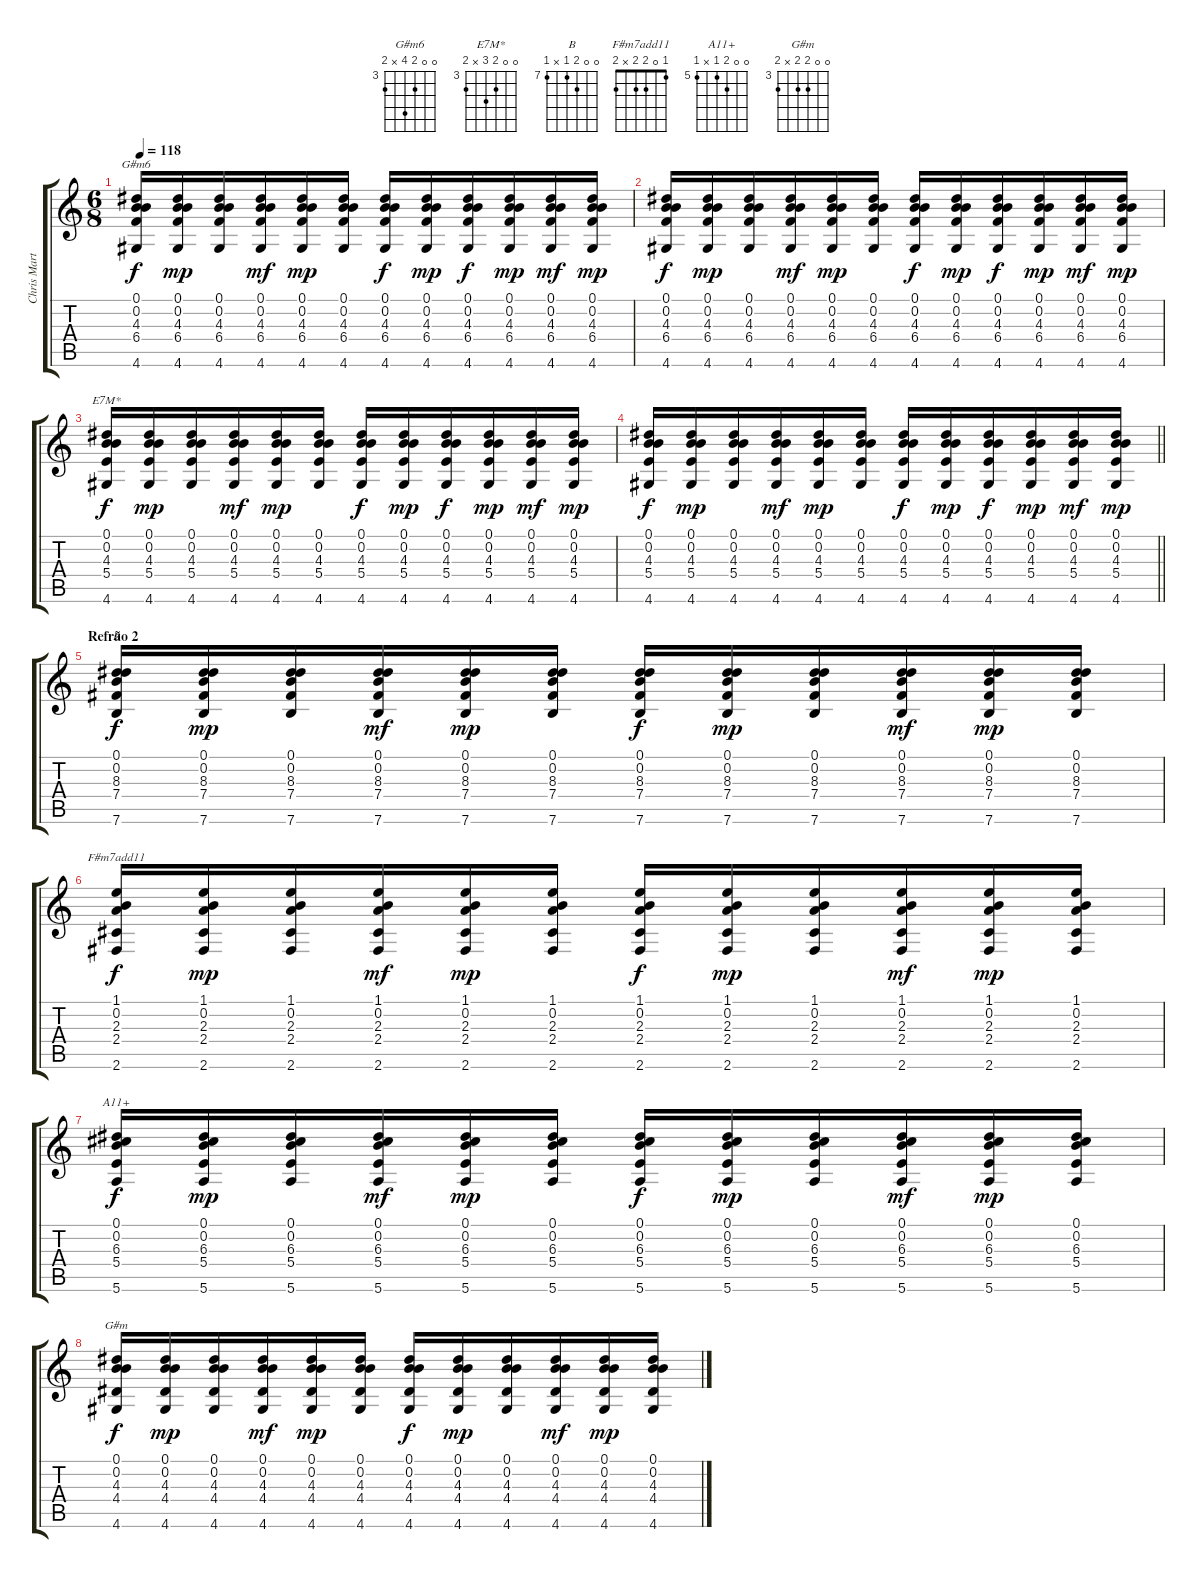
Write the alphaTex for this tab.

\track ("Chris Martin (violão folk)" "Chris Mart") {instrument acousticguitarsteel}
\staff {score tabs}
\tuning (Eb4 B3 G3 B2 A2 E2) {hide}
\chord ("G#m6" 0 0 4 6 x 4) {firstfret 3}
\chord ("E7M*" 0 0 4 5 x 4) {firstfret 3}
\chord ("B" 0 0 8 7 x 7) {firstfret 7}
\chord ("F#m7add11" 1 0 2 2 x 2)
\chord ("A11+" 0 0 6 5 x 5) {firstfret 5}
\chord ("G#m" 0 0 4 4 x 4) {firstfret 3}
\ts (6 8)
\tempo 118
\clef g2
\ks c
(0.1 0.2 4.3 6.4 4.6).16{ch "G#m6" dy f} (0.1 0.2 4.3 6.4 4.6).16{dy mp} (0.1 0.2 4.3 6.4 4.6).16 (0.1 0.2 4.3 6.4 4.6).16{dy mf} (0.1 0.2 4.3 6.4 4.6).16{dy mp} (0.1 0.2 4.3 6.4 4.6).16 (0.1 0.2 4.3 6.4 4.6).16{dy f} (0.1 0.2 4.3 6.4 4.6).16{dy mp} (0.1 0.2 4.3 6.4 4.6).16{dy f} (0.1 0.2 4.3 6.4 4.6).16{dy mp} (0.1 0.2 4.3 6.4 4.6).16{dy mf} (0.1 0.2 4.3 6.4 4.6).16{dy mp} |
(0.1 0.2 4.3 6.4 4.6).16{dy f} (0.1 0.2 4.3 6.4 4.6).16{dy mp} (0.1 0.2 4.3 6.4 4.6).16 (0.1 0.2 4.3 6.4 4.6).16{dy mf} (0.1 0.2 4.3 6.4 4.6).16{dy mp} (0.1 0.2 4.3 6.4 4.6).16 (0.1 0.2 4.3 6.4 4.6).16{dy f} (0.1 0.2 4.3 6.4 4.6).16{dy mp} (0.1 0.2 4.3 6.4 4.6).16{dy f} (0.1 0.2 4.3 6.4 4.6).16{dy mp} (0.1 0.2 4.3 6.4 4.6).16{dy mf} (0.1 0.2 4.3 6.4 4.6).16{dy mp} |
(0.1 0.2 4.3 5.4 4.6).16{ch "E7M*" dy f} (0.1 0.2 4.3 5.4 4.6).16{dy mp} (0.1 0.2 4.3 5.4 4.6).16 (0.1 0.2 4.3 5.4 4.6).16{dy mf} (0.1 0.2 4.3 5.4 4.6).16{dy mp} (0.1 0.2 4.3 5.4 4.6).16 (0.1 0.2 4.3 5.4 4.6).16{dy f} (0.1 0.2 4.3 5.4 4.6).16{dy mp} (0.1 0.2 4.3 5.4 4.6).16{dy f} (0.1 0.2 4.3 5.4 4.6).16{dy mp} (0.1 0.2 4.3 5.4 4.6).16{dy mf} (0.1 0.2 4.3 5.4 4.6).16{dy mp} |
\barLineRight lightlight
(0.1 0.2 4.3 5.4 4.6).16{dy f} (0.1 0.2 4.3 5.4 4.6).16{dy mp} (0.1 0.2 4.3 5.4 4.6).16 (0.1 0.2 4.3 5.4 4.6).16{dy mf} (0.1 0.2 4.3 5.4 4.6).16{dy mp} (0.1 0.2 4.3 5.4 4.6).16 (0.1 0.2 4.3 5.4 4.6).16{dy f} (0.1 0.2 4.3 5.4 4.6).16{dy mp} (0.1 0.2 4.3 5.4 4.6).16{dy f} (0.1 0.2 4.3 5.4 4.6).16{dy mp} (0.1 0.2 4.3 5.4 4.6).16{dy mf} (0.1 0.2 4.3 5.4 4.6).16{dy mp} |
\section ("" "Refrão 2")
(0.1 0.2 8.3 7.4 7.6).16{ch "B" dy f} (0.1 0.2 8.3 7.4 7.6).16{dy mp} (0.1 0.2 8.3 7.4 7.6).16 (0.1 0.2 8.3 7.4 7.6).16{dy mf} (0.1 0.2 8.3 7.4 7.6).16{dy mp} (0.1 0.2 8.3 7.4 7.6).16 (0.1 0.2 8.3 7.4 7.6).16{dy f} (0.1 0.2 8.3 7.4 7.6).16{dy mp} (0.1 0.2 8.3 7.4 7.6).16 (0.1 0.2 8.3 7.4 7.6).16{dy mf} (0.1 0.2 8.3 7.4 7.6).16{dy mp} (0.1 0.2 8.3 7.4 7.6).16 |
(1.1 0.2 2.3 2.4 2.6).16{ch "F#m7add11" dy f} (1.1 0.2 2.3 2.4 2.6).16{dy mp} (1.1 0.2 2.3 2.4 2.6).16 (1.1 0.2 2.3 2.4 2.6).16{dy mf} (1.1 0.2 2.3 2.4 2.6).16{dy mp} (1.1 0.2 2.3 2.4 2.6).16 (1.1 0.2 2.3 2.4 2.6).16{dy f} (1.1 0.2 2.3 2.4 2.6).16{dy mp} (1.1 0.2 2.3 2.4 2.6).16 (1.1 0.2 2.3 2.4 2.6).16{dy mf} (1.1 0.2 2.3 2.4 2.6).16{dy mp} (1.1 0.2 2.3 2.4 2.6).16 |
(0.1 0.2 6.3 5.4 5.6).16{ch "A11+" dy f} (0.1 0.2 6.3 5.4 5.6).16{dy mp} (0.1 0.2 6.3 5.4 5.6).16 (0.1 0.2 6.3 5.4 5.6).16{dy mf} (0.1 0.2 6.3 5.4 5.6).16{dy mp} (0.1 0.2 6.3 5.4 5.6).16 (0.1 0.2 6.3 5.4 5.6).16{dy f} (0.1 0.2 6.3 5.4 5.6).16{dy mp} (0.1 0.2 6.3 5.4 5.6).16 (0.1 0.2 6.3 5.4 5.6).16{dy mf} (0.1 0.2 6.3 5.4 5.6).16{dy mp} (0.1 0.2 6.3 5.4 5.6).16 |
(0.1 0.2 4.3 4.4 4.6).16{ch "G#m" dy f} (0.1 0.2 4.3 4.4 4.6).16{dy mp} (0.1 0.2 4.3 4.4 4.6).16 (0.1 0.2 4.3 4.4 4.6).16{dy mf} (0.1 0.2 4.3 4.4 4.6).16{dy mp} (0.1 0.2 4.3 4.4 4.6).16 (0.1 0.2 4.3 4.4 4.6).16{dy f} (0.1 0.2 4.3 4.4 4.6).16{dy mp} (0.1 0.2 4.3 4.4 4.6).16 (0.1 0.2 4.3 4.4 4.6).16{dy mf} (0.1 0.2 4.3 4.4 4.6).16{dy mp} (0.1 0.2 4.3 4.4 4.6).16
